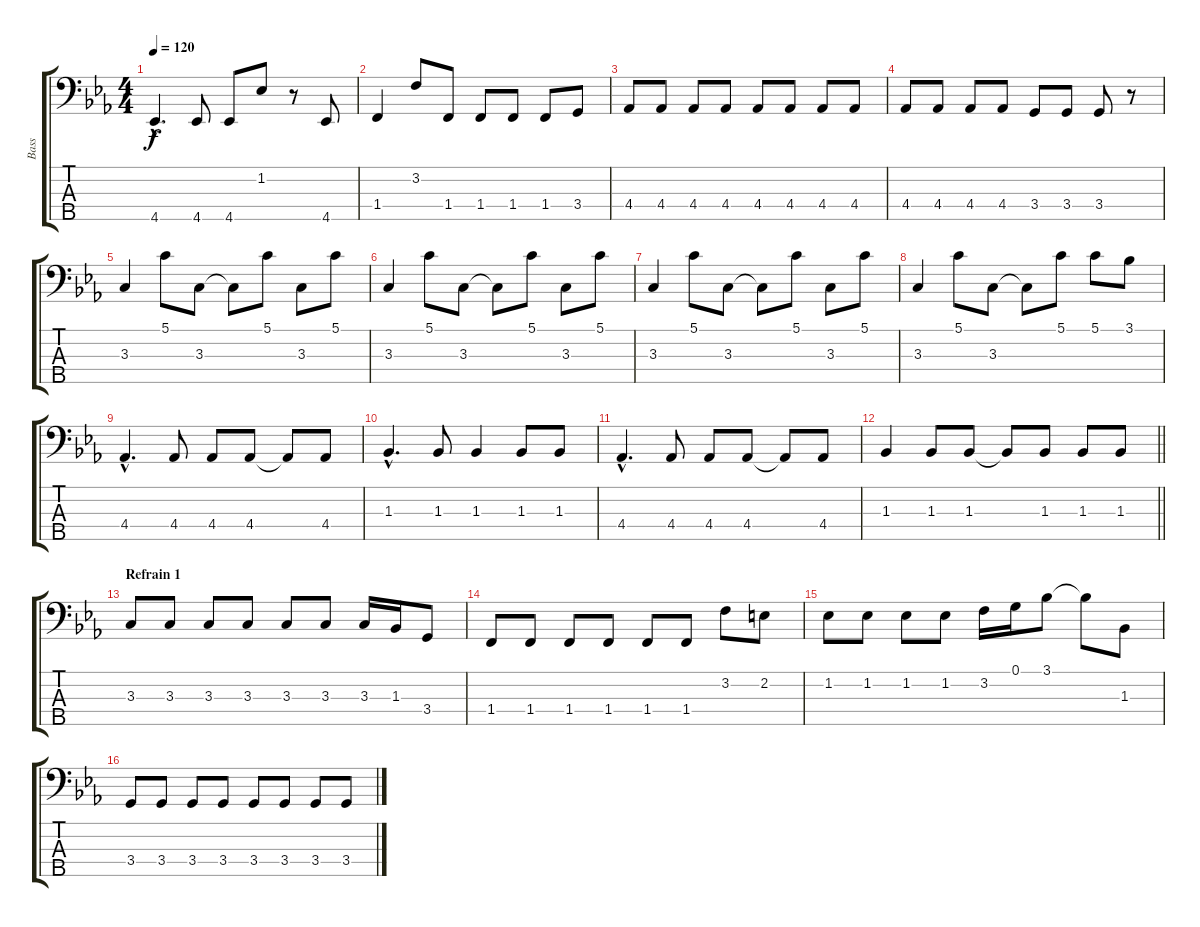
\track ("Bass" "Bass") {instrument electricbassfinger}
\staff {score tabs}
\tuning (G2 D2 A1 E1 B0) {hide}
\ts (4 4)
\tempo 120
\clef f4
\ks eb
4.5{hac}.4{d dy f} 4.5.8 4.5.8 1.2.8 r.8 4.5.8 |
1.4.4 3.2.8 1.4.8 1.4.8 1.4.8 1.4.8 3.4.8 |
4.4.8 4.4.8 4.4.8 4.4.8 4.4.8 4.4.8 4.4.8 4.4.8 |
4.4.8 4.4.8 4.4.8 4.4.8 3.4.8 3.4.8 3.4.8 r.8 |
3.3.4 5.1.8 3.3.8 3.3{t}.8 5.1.8 3.3.8 5.1.8 |
3.3.4 5.1.8 3.3.8 3.3{t}.8 5.1.8 3.3.8 5.1.8 |
3.3.4 5.1.8 3.3.8 3.3{t}.8 5.1.8 3.3.8 5.1.8 |
3.3.4 5.1.8 3.3.8 3.3{t}.8 5.1.8 5.1.8 3.1.8 |
4.4{hac}.4{d} 4.4.8 4.4.8 4.4.8 4.4{t}.8 4.4.8 |
1.3{hac}.4{d} 1.3.8 1.3.4 1.3.8 1.3.8 |
4.4{hac}.4{d} 4.4.8 4.4.8 4.4.8 4.4{t}.8 4.4.8 |
\barLineRight lightlight
1.3.4 1.3.8 1.3.8 1.3{t}.8 1.3.8 1.3.8 1.3.8 |
\section ("" "Refrain 1")
3.3.8 3.3.8 3.3.8 3.3.8 3.3.8 3.3.8 3.3.16 1.3.16 3.4.8 |
1.4.8 1.4.8 1.4.8 1.4.8 1.4.8 1.4.8 3.2.8 2.2.8 |
1.2.8 1.2.8 1.2.8 1.2.8 3.2.16 0.1.16 3.1.8 3.1{t}.8 1.3.8 |
3.4.8 3.4.8 3.4.8 3.4.8 3.4.8 3.4.8 3.4.8 3.4.8
